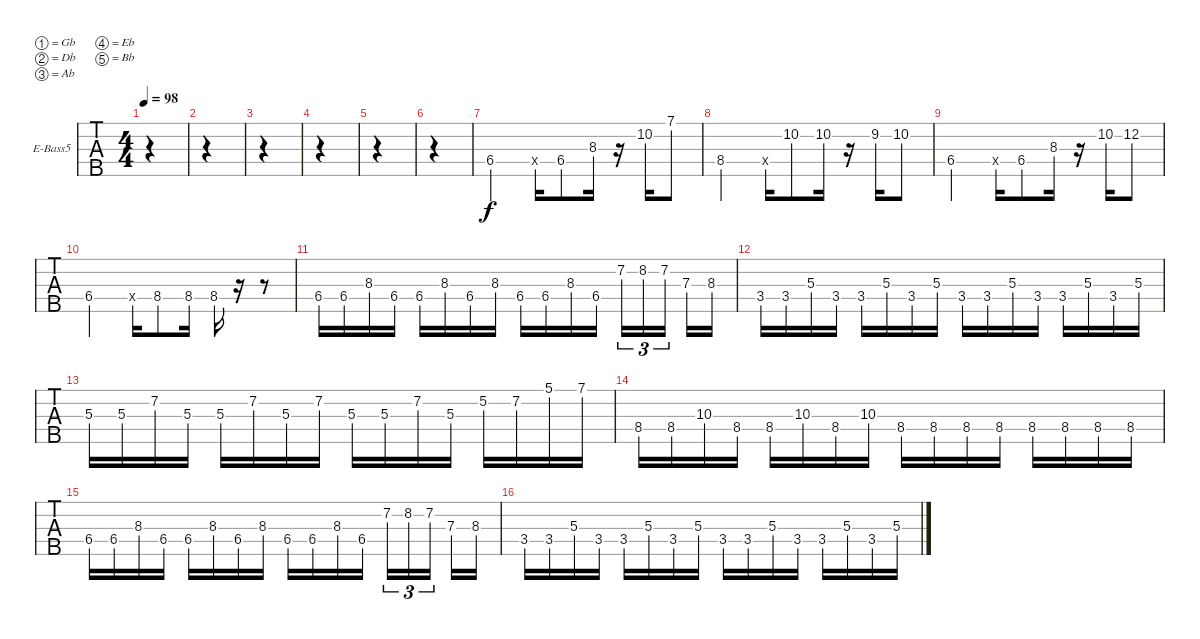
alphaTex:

\defaultSystemsLayout 4
\bracketExtendMode groupsimilarinstruments
\firstSystemTrackNameOrientation horizontal
\otherSystemsTrackNameOrientation horizontal
\track ("Electric Bass" "E-Bass5") {instrument electricbassfinger}
\staff {tabs}
\tuning (Gb2 Db2 Ab1 Eb1 Bb0)
\ts (4 4)
\tempo 98
\clef f4
\ks c
|
|
|
|
|
|
6.4.2 6.4{x}.16 6.4{st}.8 8.3.16 r.16 10.2.16 7.1.8 |
8.4.2 6.4{x}.16 10.2.8 10.2.16 r.16 9.2.16 10.2.8 |
6.4.2 6.4{x}.16 6.4{st}.8 8.3.16 r.16 10.2.16 12.2.8 |
6.4.2 6.4{x}.16 8.4{st}.8 8.4.16 8.4.16 r.16 r.8 |
6.4.16 6.4.16 8.3.16 6.4.16 6.4.16 8.3.16 6.4.16 8.3.16 6.4.16 6.4.16 8.3.16 6.4.16 7.2.16{tu (3 2)} 8.2.16{tu (3 2)} 7.2.16{tu (3 2)} 7.3.16 8.3.16 |
3.4.16 3.4.16 5.3.16 3.4.16 3.4.16 5.3.16 3.4.16 5.3.16 3.4.16 3.4.16 5.3.16 3.4.16 3.4.16 5.3.16 3.4.16 5.3.16 |
5.3.16 5.3.16 7.2.16 5.3.16 5.3.16 7.2.16 5.3.16 7.2.16 5.3.16 5.3.16 7.2.16 5.3.16 5.2.16 7.2.16 5.1.16 7.1.16 |
8.4.16 8.4.16 10.3.16 8.4.16 8.4.16 10.3.16 8.4.16 10.3.16 8.4.16 8.4.16 8.4.16 8.4.16 8.4.16 8.4.16 8.4.16 8.4.16 |
6.4.16 6.4.16 8.3.16 6.4.16 6.4.16 8.3.16 6.4.16 8.3.16 6.4.16 6.4.16 8.3.16 6.4.16 7.2.16{tu (3 2)} 8.2.16{tu (3 2)} 7.2.16{tu (3 2)} 7.3.16 8.3.16 |
3.4.16 3.4.16 5.3.16 3.4.16 3.4.16 5.3.16 3.4.16 5.3.16 3.4.16 3.4.16 5.3.16 3.4.16 3.4.16 5.3.16 3.4.16 5.3.16
